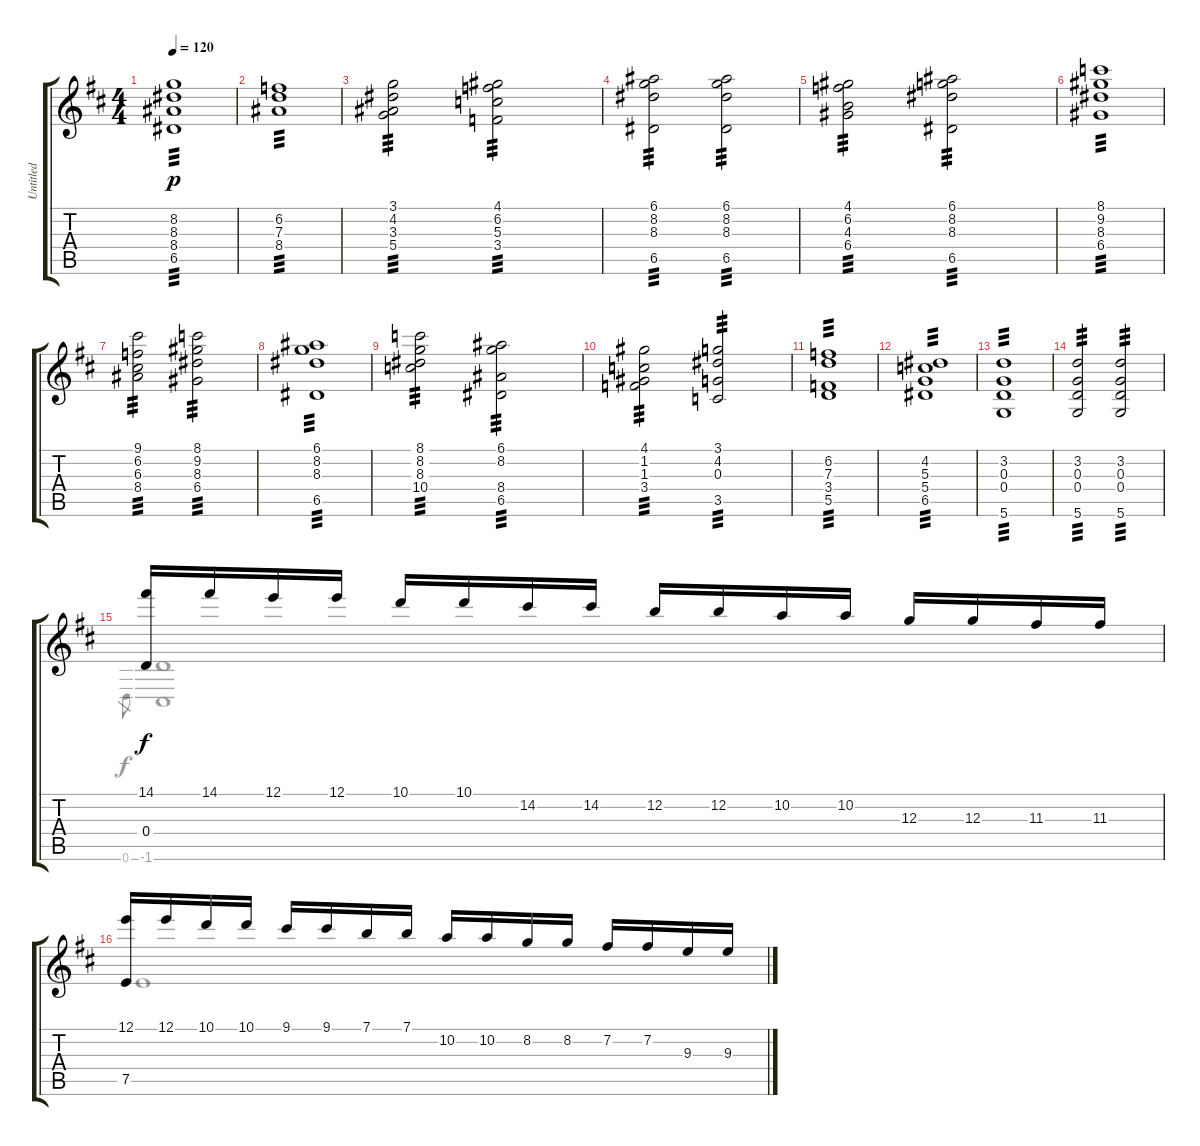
\track ("Untitled" "Untitled") {instrument acousticguitarnylon}
\staff {score tabs}
\tuning (E4 B3 G3 D3 A2 D2) {hide}
\voice
\ts (4 4)
\tempo 120
\clef g2
\ks d
(8.2 8.3 8.4 6.5).1{tp 3 dy p} |
(6.2 7.3 8.4).1{tp 3} |
(3.1 4.2 3.3 5.4).2{tp 3} (4.1 6.2 5.3 3.4).2{tp 3} |
(6.1 8.2 8.3 6.5).2{tp 3} (6.1 8.2 8.3 6.5).2{tp 3} |
(4.1 6.2 4.3 6.4).2{tp 3} (6.1 8.2 8.3 6.5).2{tp 3} |
(8.1 9.2 8.3 6.4).1{tp 3} |
(9.1 6.2 6.3 8.4).2{tp 3} (8.1 9.2 8.3 6.4).2{tp 3} |
(6.1 8.2 8.3 6.5).1{tp 3} |
(8.1 8.2 8.3 10.4).2{tp 3} (6.1 8.2 8.4 6.5).2{tp 3} |
(4.1 1.2 1.3 3.4).2{tp 3} (3.1 4.2 0.3 3.5).2{tp 3} |
(6.2 7.3 3.4 5.5).1{tp 3} |
(4.2 5.3 5.4 6.5).1{tp 3} |
(3.2 0.3 0.4 5.6).1{tp 3} |
(3.2 0.3 0.4 5.6).2{tp 3} (3.2 0.3 0.4 5.6).2{tp 3} |
(14.1 0.4).16{dy f} 14.1.16 12.1.16 12.1.16 10.1.16 10.1.16 14.2.16 14.2.16 12.2.16 12.2.16 10.2.16 10.2.16 12.3.16 12.3.16 11.3.16 11.3.16 |
(12.1 7.5).16 12.1.16 10.1.16 10.1.16 9.1.16 9.1.16 7.1.16 7.1.16 10.2.16 10.2.16 8.2.16 8.2.16 7.2.16 7.2.16 9.3.16 9.3.16
\voice
\clef g2
\ottava regular
\simile none
\ks d
|
|
|
|
|
|
|
|
|
|
|
|
|
|
0.6.8{gr dy f} (0.4 -1.6).1 |
7.5.1
